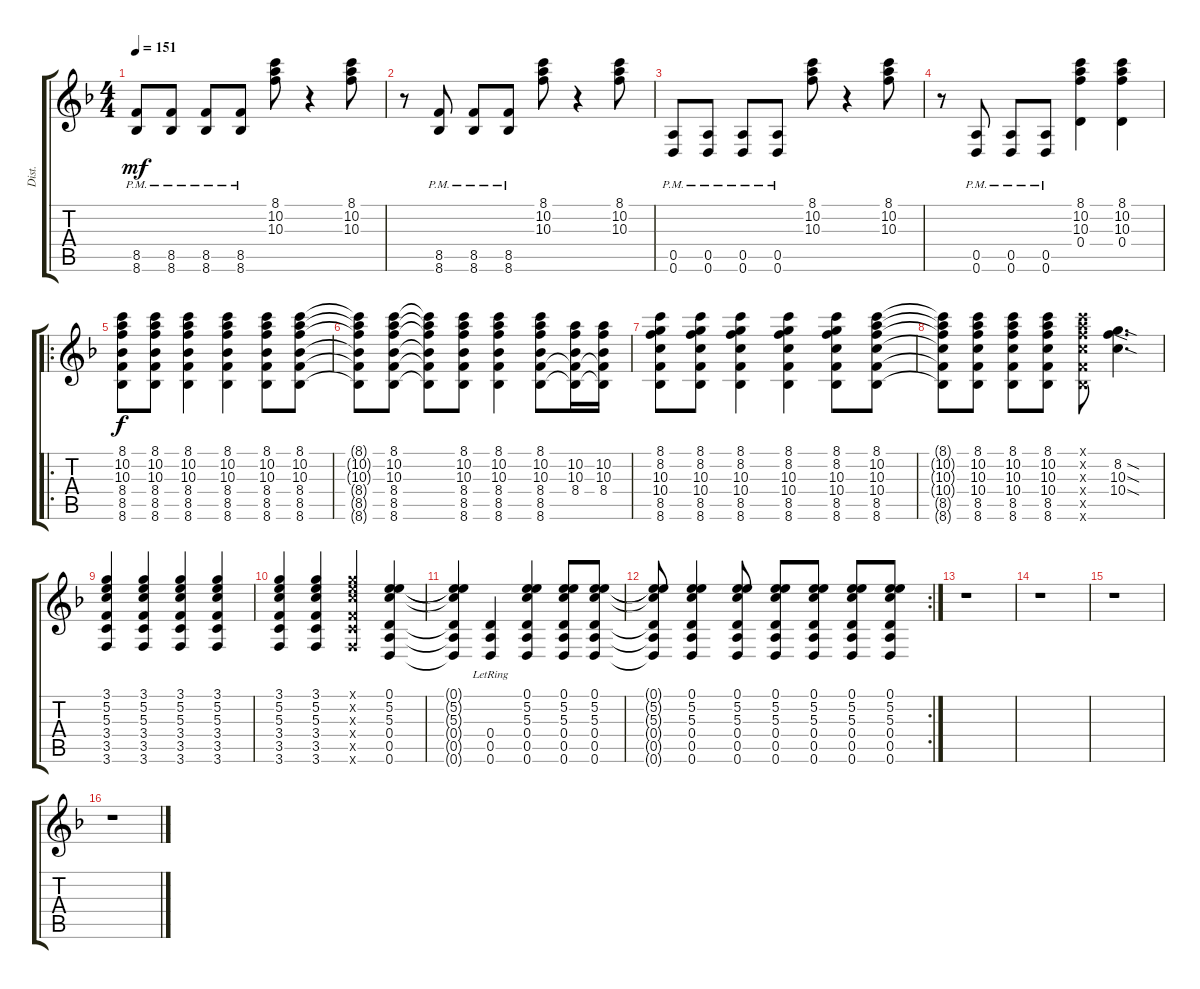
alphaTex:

\track ("Dist." "Dist.") {instrument distortionguitar}
\staff {score tabs}
\tuning (E4 B3 G3 D3 A2 D2) {hide}
\ts (4 4)
\tempo 151
\clef g2
\ks f
(8.5{pm} 8.6{pm}).8{dy mf} (8.5{pm} 8.6{pm}).8 (8.5{pm} 8.6{pm}).8 (8.5{pm} 8.6{pm}).8 (8.1 10.2 10.3).8 r.4 (8.1 10.2 10.3).8 |
r.8 (8.5{pm} 8.6{pm}).8 (8.5{pm} 8.6{pm}).8 (8.5{pm} 8.6{pm}).8 (8.1 10.2 10.3).8 r.4 (8.1 10.2 10.3).8 |
(0.5{pm} 0.6{pm}).8 (0.5{pm} 0.6{pm}).8 (0.5{pm} 0.6{pm}).8 (0.5{pm} 0.6{pm}).8 (8.1 10.2 10.3).8 r.4 (8.1 10.2 10.3).8 |
r.8 (0.5{pm} 0.6{pm}).8 (0.5{pm} 0.6{pm}).8 (0.5{pm} 0.6{pm}).8 (8.1 10.2 10.3 0.4).4 (8.1 10.2 10.3 0.4).4 |
\ro
(8.1 10.2 10.3 8.4 8.5 8.6).8{dy f} (8.1 10.2 10.3 8.4 8.5 8.6).8 (8.1 10.2 10.3 8.4 8.5 8.6).4 (8.1 10.2 10.3 8.4 8.5 8.6).4 (8.1 10.2 10.3 8.4 8.5 8.6).8 (8.1 10.2 10.3 8.4 8.5 8.6).8 |
(8.1{t} 10.2{t} 10.3{t} 8.4{t} 8.5{t} 8.6{t}).8 (8.1 10.2 10.3 8.4 8.5 8.6).8 (8.1{t} 10.2{t} 10.3{t} 8.4{t} 8.5{t} 8.6{t}).8 (8.1 10.2 10.3 8.4 8.5 8.6).8 (8.1 10.2 10.3 8.4 8.5 8.6).4 (8.1 10.2 10.3 8.4 8.5 8.6).8 (10.2 10.3 8.4 8.5{t} 8.6{t}).16 (10.2 10.3 8.4 8.5{t} 8.6{t}).16 |
(8.1 8.2 10.3 10.4 8.5 8.6).8 (8.1 8.2 10.3 10.4 8.5 8.6).8 (8.1 8.2 10.3 10.4 8.5 8.6).4 (8.1 8.2 10.3 10.4 8.5 8.6).4 (8.1 8.2 10.3 10.4 8.5 8.6).8 (8.1 10.2 10.3 10.4 8.5 8.6).8 |
(8.1{t} 10.2{t} 10.3{t} 10.4{t} 8.5{t} 8.6{t}).8 (8.1 10.2 10.3 10.4 8.5 8.6).8 (8.1 10.2 10.3 10.4 8.5 8.6).8 (8.1 10.2 10.3 10.4 8.5 8.6).8 (8.1{x} 10.2{x} 10.3{x} 10.4{x} 8.5{x} 8.6{x}).8 (8.2{sod} 10.3{sod} 10.4{sod}).4{d} |
(3.1 5.2 5.3 3.4 3.5 3.6).4 (3.1 5.2 5.3 3.4 3.5 3.6).4 (3.1 5.2 5.3 3.4 3.5 3.6).4 (3.1 5.2 5.3 3.4 3.5 3.6).4 |
(3.1 5.2 5.3 3.4 3.5 3.6).4 (3.1 5.2 5.3 3.4 3.5 3.6).4 (3.1{x} 5.2{x} 5.3{x} 3.4{x} 3.5{x} 3.6{x}).4 (0.1 5.2 5.3 0.4 0.5 0.6).4 |
(0.1{t} 5.2{t} 5.3{t} 0.4{t} 0.5{t} 0.6{t}).4 (0.4{lr} 0.5{lr} 0.6{lr}).4 (0.1 5.2 5.3 0.4 0.5 0.6).4 (0.1 5.2 5.3 0.4 0.5 0.6).8 (0.1 5.2 5.3 0.4 0.5 0.6).8 |
\rc 2
(0.1{t} 5.2{t} 5.3{t} 0.4{t} 0.5{t} 0.6{t}).8 (0.1 5.2 5.3 0.4 0.5 0.6).4 (0.1 5.2 5.3 0.4 0.5 0.6).8 (0.1 5.2 5.3 0.4 0.5 0.6).8 (0.1 5.2 5.3 0.4 0.5 0.6).8 (0.1 5.2 5.3 0.4 0.5 0.6).8 (0.1 5.2 5.3 0.4 0.5 0.6).8 |
r.1 |
r.1 |
r.1 |
r.1
